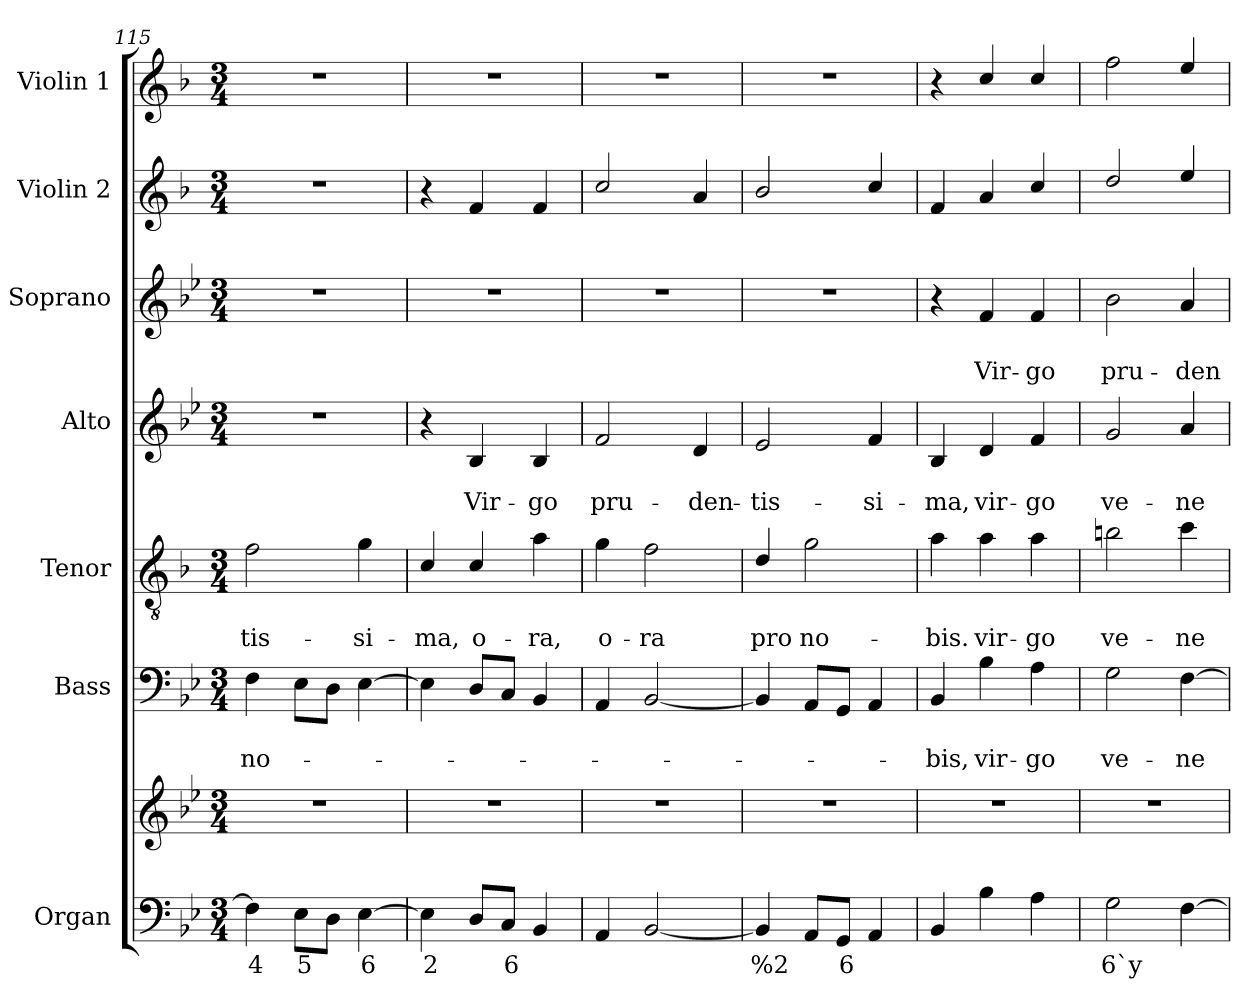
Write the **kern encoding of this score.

**kern	**text	**kern	**kern	**text	**text	**kern	**text	**text	**kern	**text	**text	**kern	**text	**text	**kern	**kern
*part7	*part7	*part7	*part6	*part6	*part6	*part5	*part5	*part5	*part4	*part4	*part4	*part3	*part3	*part3	*part2	*part1
*staff8	*staff8	*staff7	*staff6	*staff6	*staff6	*staff5	*staff5	*staff5	*staff4	*staff4	*staff4	*staff3	*staff3	*staff3	*staff2	*staff1
*I"Organ	*	*	*I"Bass	*	*	*I"Tenor	*	*	*I"Alto	*	*	*I"Soprano	*	*	*I"Violin 2	*I"Violin 1
*I'Org.	*	*	*I'B	*	*	*I'T	*	*	*I'A	*	*	*I'S	*	*	*I'Vln. 2	*I'Vln. 1
!!LO:LB:g=z
*clefF4	*	*clefG2	*clefF4	*	*	*clefGv2	*	*	*clefG2	*	*	*clefG2	*	*	*clefG2	*clefG2
*	*	*	*	*	*	*ITrd4c7	*	*	*	*	*	*	*	*	*ITrd4c7	*ITrd4c7
*k[b-e-]	*	*k[b-e-]	*k[b-e-]	*	*	*k[b-e-]	*	*	*k[b-e-]	*	*	*k[b-e-]	*	*	*k[b-e-]	*k[b-e-]
*B-:	*	*B-:	*B-:	*	*	*B-:	*	*	*B-:	*	*	*B-:	*	*	*B-:	*B-:
*M3/4	*	*M3/4	*M3/4	*	*	*M3/4	*	*	*M3/4	*	*	*M3/4	*	*	*M3/4	*M3/4
=115	=115	=115	=115	=115	=115	=115	=115	=115	=115	=115	=115	=115	=115	=115	=115	=115
!	!LO:LY:b	!	!	!	!	!	!	!	!	!	!	!	!	!	!	!
!	!	!	!	!	!LO:LY:b	!	!	!	!	!	!	!	!	!	!	!
!	!	!	!	!	!	!	!	!LO:LY:b	!	!	!	!	!	!	!	!
4F\]	4	2.r	4F\	.	-no-	2B-\	.	-tis-	2.r	.	.	2.r	.	.	2.r	2.r
!	!LO:LY:b	!	!	!	!	!	!	!	!	!	!	!	!	!	!	!
8E-\L	5	.	8E-i\L	.	.	.	.	.	.	.	.	.	.	.	.	.
8D\J	.	.	8D\J	.	.	.	.	.	.	.	.	.	.	.	.	.
!	!LO:LY:b	!	!	!	!	!	!	!	!	!	!	!	!	!	!	!
!	!	!	!	!	!	!	!	!LO:LY:b	!	!	!	!	!	!	!	!
[4E-\	6	.	[4E-\	.	.	4c\	.	-si-	.	.	.	.	.	.	.	.
=116	=116	=116	=116	=116	=116	=116	=116	=116	=116	=116	=116	=116	=116	=116	=116	=116
!	!LO:LY:b	!	!	!	!	!	!	!	!	!	!	!	!	!	!	!
!	!	!	!	!	!	!	!	!LO:LY:b	!	!	!	!	!	!	!	!
4E-\]	2	2.r	4E-\]	.	.	4F/	.	-ma,	4r	.	.	2.r	.	.	4r	2.r
!	!	!	!	!	!	!	!	!LO:LY:b	!	!	!	!	!	!	!	!
!	!	!	!	!	!	!	!	!	!	!	!LO:LY:b	!	!	!	!	!
8D/L	.	.	8D/L	.	.	4F/	.	o-	4B-/	.	Vir-	.	.	.	4B-/	.
!	!LO:LY:b	!	!	!	!	!	!	!	!	!	!	!	!	!	!	!
8C/J	6	.	8C/J	.	.	.	.	.	.	.	.	.	.	.	.	.
!	!	!	!	!	!	!	!	!LO:LY:b	!	!	!	!	!	!	!	!
!	!	!	!	!	!	!	!	!	!	!	!LO:LY:b	!	!	!	!	!
4BB-/	.	.	4BB-/	.	.	4d\	.	-ra,	4B-/	.	-go	.	.	.	4B-/	.
=117	=117	=117	=117	=117	=117	=117	=117	=117	=117	=117	=117	=117	=117	=117	=117	=117
!	!	!	!	!	!	!	!	!LO:LY:b	!	!	!	!	!	!	!	!
!	!	!	!	!	!	!	!	!	!	!	!LO:LY:b	!	!	!	!	!
4AA/	.	2.r	4AA/	.	.	4c\	.	o-	2f/	.	pru-	2.r	.	.	2f/	2.r
!	!	!	!	!	!	!	!	!LO:LY:b	!	!	!	!	!	!	!	!
[2BB-/	.	.	[2BB-/	.	.	2B-\	.	-ra	.	.	.	.	.	.	.	.
!	!	!	!	!	!	!	!	!	!	!	!LO:LY:b	!	!	!	!	!
.	.	.	.	.	.	.	.	.	4d/	.	-den-	.	.	.	4d/	.
=118	=118	=118	=118	=118	=118	=118	=118	=118	=118	=118	=118	=118	=118	=118	=118	=118
!	!LO:LY:b	!	!	!	!	!	!	!	!	!	!	!	!	!	!	!
!	!	!	!	!	!	!	!	!LO:LY:b	!	!	!	!	!	!	!	!
!	!	!	!	!	!	!	!	!	!	!	!LO:LY:b	!	!	!	!	!
4BB-/]	%2	2.r	4BB-/]	.	.	4G/	.	pro	2e-/	.	-tis-	2.r	.	.	2e-/	2.r
!	!	!	!	!	!	!	!	!LO:LY:b	!	!	!	!	!	!	!	!
8AA/L	.	.	8AA/L	.	.	2c\	.	no-	.	.	.	.	.	.	.	.
!	!LO:LY:b	!	!	!	!	!	!	!	!	!	!	!	!	!	!	!
8GG/J	6	.	8GG/J	.	.	.	.	.	.	.	.	.	.	.	.	.
!	!	!	!	!	!	!	!	!	!	!	!LO:LY:b	!	!	!	!	!
4AA/	.	.	4AA/	.	.	.	.	.	4f/	.	-si-	.	.	.	4f/	.
=119	=119	=119	=119	=119	=119	=119	=119	=119	=119	=119	=119	=119	=119	=119	=119	=119
!	!	!	!	!	!LO:LY:b	!	!	!	!	!	!	!	!	!	!	!
!	!	!	!	!	!	!	!	!LO:LY:b	!	!	!	!	!	!	!	!
!	!	!	!	!	!	!	!	!	!	!	!LO:LY:b	!	!	!	!	!
4BB-/	.	2.r	4BB-/	.	-bis,	4d\	.	-bis.	4B-/	.	-ma,	4r	.	.	4B-/	4r
!	!	!	!	!	!LO:LY:b	!	!	!	!	!	!	!	!	!	!	!
!	!	!	!	!	!	!	!	!LO:LY:b	!	!	!	!	!	!	!	!
!	!	!	!	!	!	!	!	!	!	!	!LO:LY:b	!	!	!	!	!
!	!	!	!	!	!	!	!	!	!	!	!	!	!	!LO:LY:b	!	!
4B-\	.	.	4B-\	.	vir-	4d\	.	vir-	4d/	.	vir-	4f/	.	Vir-	4d/	4f/
!	!	!	!	!	!LO:LY:b	!	!	!	!	!	!	!	!	!	!	!
!	!	!	!	!	!	!	!	!LO:LY:b	!	!	!	!	!	!	!	!
!	!	!	!	!	!	!	!	!	!	!	!LO:LY:b	!	!	!	!	!
!	!	!	!	!	!	!	!	!	!	!	!	!	!	!LO:LY:b	!	!
4A\	.	.	4A\	.	-go	4d\	.	-go	4f/	.	-go	4f/	.	-go	4f/	4f/
!!LO:PB:g=z
=120	=120	=120	=120	=120	=120	=120	=120	=120	=120	=120	=120	=120	=120	=120	=120	=120
!	!LO:LY:b	!	!	!	!	!	!	!	!	!	!	!	!	!	!	!
!	!	!	!	!	!LO:LY:b	!	!	!	!	!	!	!	!	!	!	!
!	!	!	!	!	!	!	!	!LO:LY:b	!	!	!	!	!	!	!	!
!	!	!	!	!	!	!	!	!	!	!	!LO:LY:b	!	!	!	!	!
!	!	!	!	!	!	!	!	!	!	!	!	!	!	!LO:LY:b	!	!
2G\	6`y	2.r	2G\	.	ve-	2en\	.	ve-	2g/	.	ve-	2b-\	.	pru-	2g/	2b-\
!	!	!	!	!	!LO:LY:b	!	!	!	!	!	!	!	!	!	!	!
!	!	!	!	!	!	!	!	!LO:LY:b	!	!	!	!	!	!	!	!
!	!	!	!	!	!	!	!	!	!	!	!LO:LY:b	!	!	!	!	!
!	!	!	!	!	!	!	!	!	!	!	!	!	!	!LO:LY:b	!	!
[4F\	.	.	[4F\	.	-ne-	4f\	.	-ne-	4a/	.	-ne-	4a/	.	-den-	4a/	4a/
=	=	=	=	=	=	=	=	=	=	=	=	=	=	=	=	=
*-	*-	*-	*-	*-	*-	*-	*-	*-	*-	*-	*-	*-	*-	*-	*-	*-
